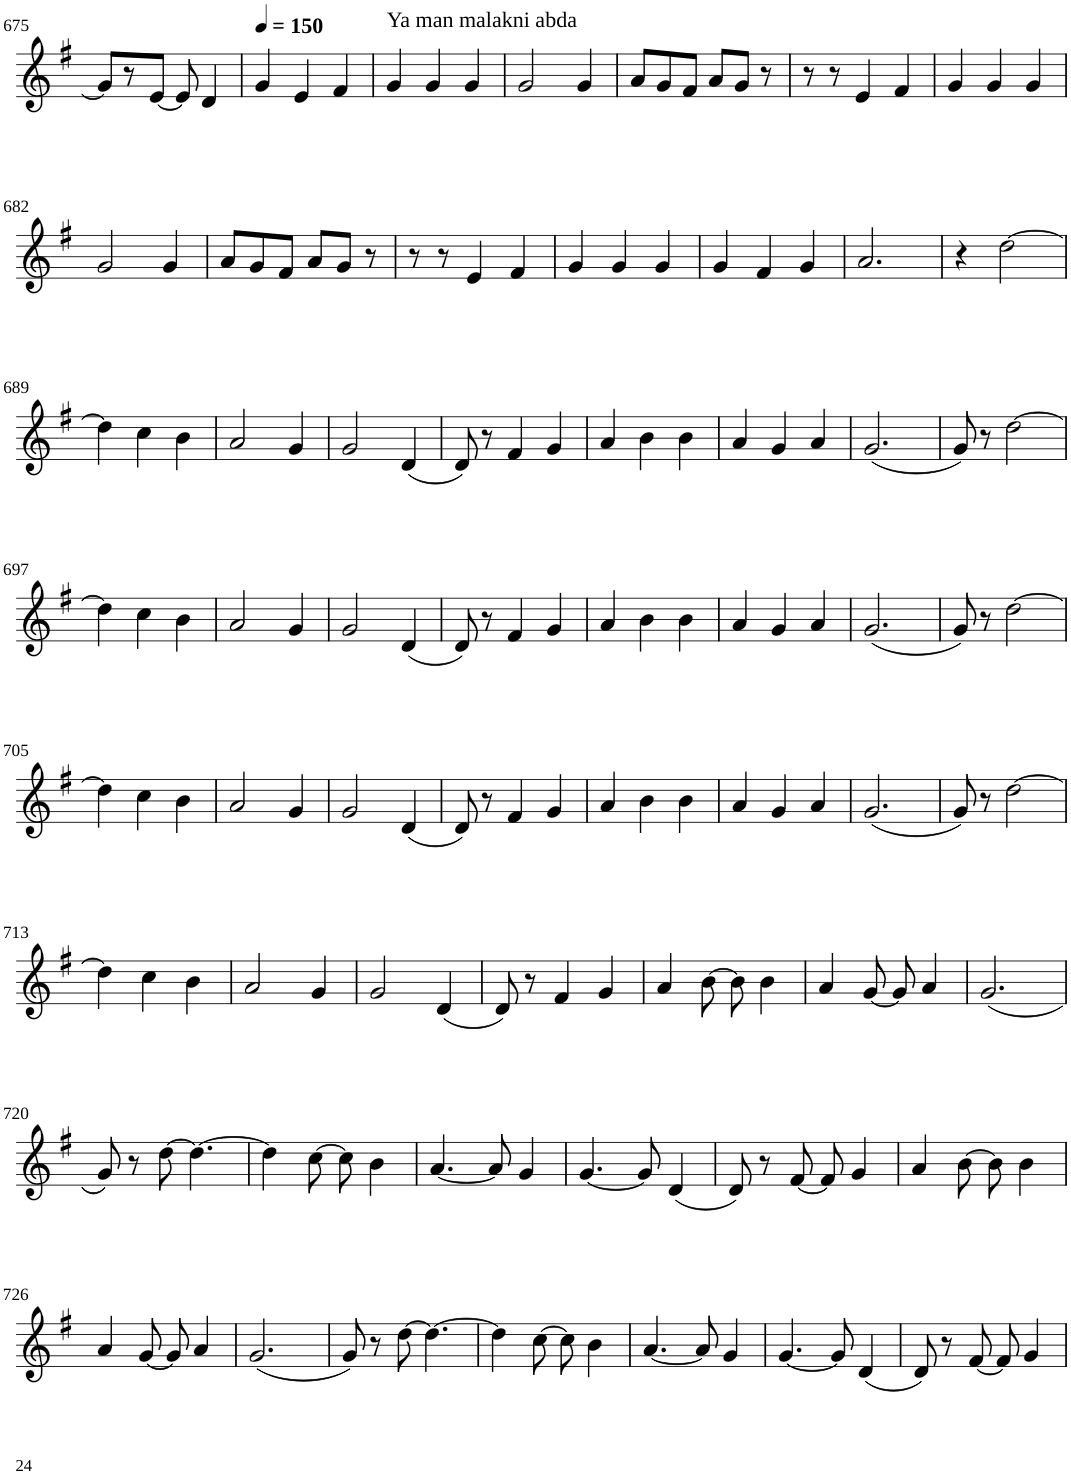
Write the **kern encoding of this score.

**kern
*part1
*staff1
*I"Violin
!!LO:PB:g=z
*clefG2
*k[f#]
*G:
*M6/8
=675
8g/L]
8r
[8e/J
8e/]
4d/
=676
*MM150
4g/
4e/
4f#/
=677
!LO:TX:a:t=Ya man malakni abda
4g/
4g/
4g/
=678
2g/
4g/
=679
8a/L
8g/
8f#/J
8a/L
8g/J
8r
=680
8r
8r
4e/
4f#/
=681
4g/
4g/
4g/
!!LO:LB:g=z
=682
2g/
4g/
=683
8a/L
8g/
8f#/J
8a/L
8g/J
8r
=684
8r
8r
4e/
4f#/
=685
4g/
4g/
4g/
=686
4g/
4f#/
4g/
=687
2.a/
=688
4r
[2dd\
!!LO:LB:g=z
=689
4dd\]
4cc\
4b\
=690
2a/
4g/
=691
2g/
(4d/
=692
8d/)
8r
4f#/
4g/
=693
4a/
4b\
4b\
=694
4a/
4g/
4a/
=695
(2.g/
=696
8g/)
8r
[2dd\
!!LO:LB:g=z
=697
4dd\]
4cc\
4b\
=698
2a/
4g/
=699
2g/
(4d/
=700
8d/)
8r
4f#/
4g/
=701
4a/
4b\
4b\
=702
4a/
4g/
4a/
=703
(2.g/
=704
8g/)
8r
[2dd\
!!LO:LB:g=z
=705
4dd\]
4cc\
4b\
=706
2a/
4g/
=707
2g/
(4d/
=708
8d/)
8r
4f#/
4g/
=709
4a/
4b\
4b\
=710
4a/
4g/
4a/
=711
(2.g/
=712
8g/)
8r
[2dd\
!!LO:LB:g=z
=713
4dd\]
4cc\
4b\
=714
2a/
4g/
=715
2g/
(4d/
=716
8d/)
8r
4f#/
4g/
=717
4a/
[8b\
8b\]
4b\
=718
4a/
[8g/
8g/]
4a/
=719
(2.g/
!!LO:LB:g=z
=720
8g/)
8r
[8dd\
4.dd\_
=721
4dd\]
[8cc\
8cc\]
4b\
=722
[4.a/
8a/]
4g/
=723
[4.g/
8g/]
(4d/
=724
8d/)
8r
[8f#/
8f#/]
4g/
=725
4a/
[8b\
8b\]
4b\
!!LO:LB:g=z
=726
4a/
[8g/
8g/]
4a/
=727
(2.g/
=728
8g/)
8r
[8dd\
4.dd\_
=729
4dd\]
[8cc\
8cc\]
4b\
=730
[4.a/
8a/]
4g/
=731
[4.g/
8g/]
(4d/
=732
8d/)
8r
[8f#/
8f#/]
4g/
=
*-
